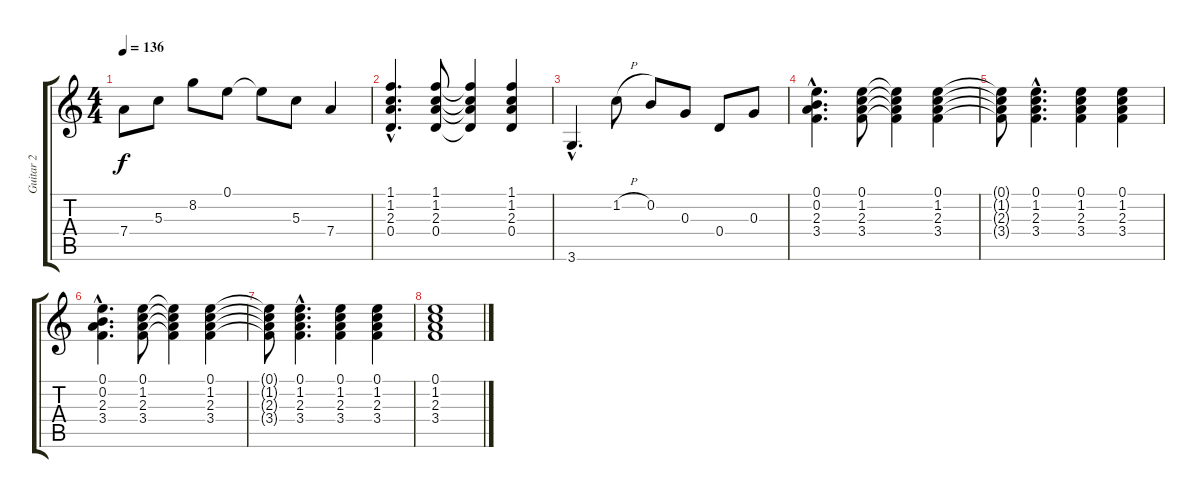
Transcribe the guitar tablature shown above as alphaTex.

\track ("Guitar 2" "Guitar 2") {instrument overdrivenguitar}
\staff {score tabs}
\tuning (E4 B3 G3 D3 A2 E2) {hide}
\ts (4 4)
\tempo 136
\clef g2
\ks c
7.4.8{dy f} 5.3.8 8.2.8 0.1.8 0.1{t}.8 5.3.8 7.4.4 |
(1.1{hac} 1.2{hac} 2.3{hac} 0.4{hac}).4{d} (1.1 1.2 2.3 0.4).8 (1.1{t} 1.2{t} 2.3{t} 0.4{t}).4 (1.1 1.2 2.3 0.4).4 |
3.6{hac}.4{d} 1.2{h}.8 0.2.8 0.3.8 0.4.8 0.3.8 |
(0.1{hac} 0.2{hac} 2.3{hac} 3.4{hac}).4{d} (0.1 1.2 2.3 3.4).8 (0.1{t} 1.2{t} 2.3{t} 3.4{t}).4 (0.1 1.2 2.3 3.4).4 |
(0.1{t} 1.2{t} 2.3{t} 3.4{t}).8 (0.1{hac} 1.2{hac} 2.3{hac} 3.4{hac}).4{d} (0.1 1.2 2.3 3.4).4 (0.1 1.2 2.3 3.4).4 |
(0.1{hac} 0.2{hac} 2.3{hac} 3.4{hac}).4{d} (0.1 1.2 2.3 3.4).8 (0.1{t} 1.2{t} 2.3{t} 3.4{t}).4 (0.1 1.2 2.3 3.4).4 |
(0.1{t} 1.2{t} 2.3{t} 3.4{t}).8 (0.1{hac} 1.2{hac} 2.3{hac} 3.4{hac}).4{d} (0.1 1.2 2.3 3.4).4 (0.1 1.2 2.3 3.4).4 |
(0.1 1.2 2.3 3.4).1
